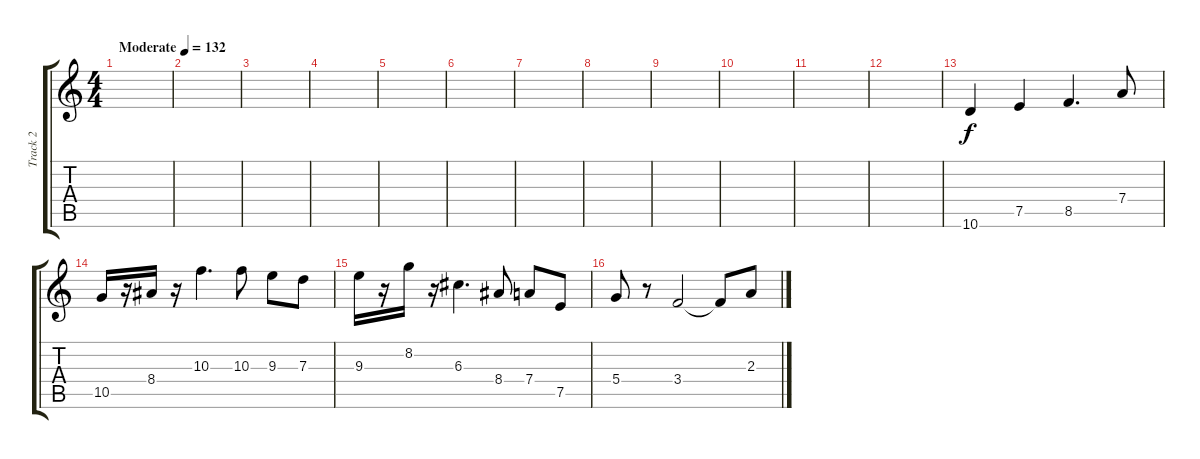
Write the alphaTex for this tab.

\track ("Track 2" "Track 2") {instrument overdrivenguitar}
\staff {score tabs}
\tuning (E4 B3 G3 D3 A2 E2) {hide}
\ts (4 4)
\tempo (132 "Moderate")
\clef g2
\ks c
|
|
|
|
|
|
|
|
|
|
|
|
10.6.4 7.5.4 8.5.4{d} 7.4.8 |
10.5.16 r.16 8.4.16 r.16 10.3.4{d} 10.3.8 9.3.8 7.3.8 |
9.3.16 r.16 8.2.16 r.16 6.3.4{d} 8.4.8 7.4.8 7.5.8 |
5.4.8 r.8 3.4.2 3.4{t}.8 2.3.8
